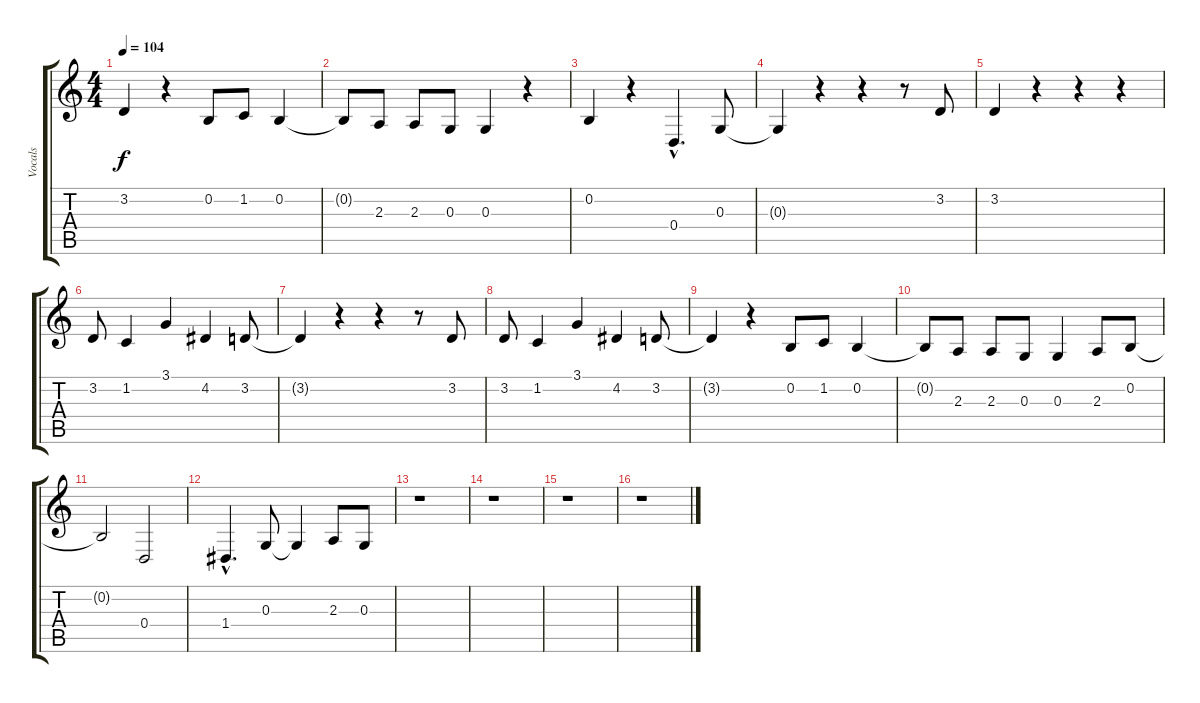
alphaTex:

\track ("Vocals" "Vocals") {instrument stringensemble1}
\staff {score tabs}
\tuning (E4 B3 G3 D3 A2 E2) {hide}
\ts (4 4)
\tempo 104
\clef g2
\ks c
3.2{t}.4{dy f} r.4 0.2.8 1.2.8 0.2.4 |
0.2{t}.8 2.3.8 2.3.8 0.3.8 0.3.4 r.4 |
0.2.4 r.4 0.4{hac}.4{d} 0.3.8 |
0.3{t}.4 r.4 r.4 r.8 3.2.8 |
3.2.4 r.4 r.4 r.4 |
3.2.8 1.2.4 3.1.4 4.2.4 3.2.8 |
3.2{t}.4 r.4 r.4 r.8 3.2.8 |
3.2.8 1.2.4 3.1.4 4.2.4 3.2.8 |
3.2{t}.4 r.4 0.2.8 1.2.8 0.2.4 |
0.2{t}.8 2.3.8 2.3.8 0.3.8 0.3.4 2.3.8 0.2.8 |
0.2{t}.2 0.4.2 |
1.4{hac}.4{d} 0.3.8 0.3{t}.4 2.3.8 0.3.8 |
r.1 |
r.1 |
r.1 |
r.1
